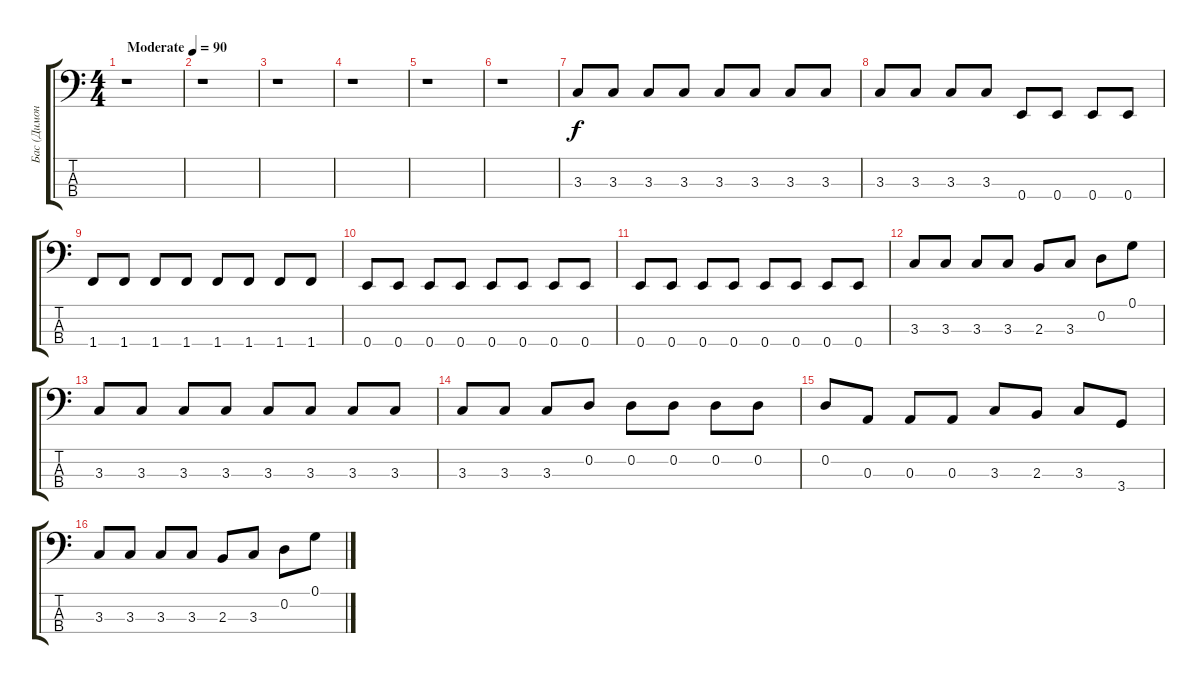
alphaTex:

\track ("Бас (Димон)" "Бас (Димон") {instrument electricbassfinger}
\staff {score tabs}
\tuning (G2 D2 A1 E1) {hide}
\ts (4 4)
\tempo (90 "Moderate")
\clef f4
\ks c
r.1{dy f instrument electricbassfinger} |
r.1 |
r.1 |
r.1 |
r.1 |
r.1 |
3.3.8 3.3.8 3.3.8 3.3.8 3.3.8 3.3.8 3.3.8 3.3.8 |
3.3.8 3.3.8 3.3.8 3.3.8 0.4.8 0.4.8 0.4.8 0.4.8 |
1.4.8 1.4.8 1.4.8 1.4.8 1.4.8 1.4.8 1.4.8 1.4.8 |
0.4.8 0.4.8 0.4.8 0.4.8 0.4.8 0.4.8 0.4.8 0.4.8 |
0.4.8 0.4.8 0.4.8 0.4.8 0.4.8 0.4.8 0.4.8 0.4.8 |
3.3.8 3.3.8 3.3.8 3.3.8 2.3.8 3.3.8 0.2.8 0.1.8 |
3.3.8 3.3.8 3.3.8 3.3.8 3.3.8 3.3.8 3.3.8 3.3.8 |
3.3.8 3.3.8 3.3.8 0.2.8 0.2.8 0.2.8 0.2.8 0.2.8 |
0.2.8 0.3.8 0.3.8 0.3.8 3.3.8 2.3.8 3.3.8 3.4.8 |
3.3.8 3.3.8 3.3.8 3.3.8 2.3.8 3.3.8 0.2.8 0.1.8
